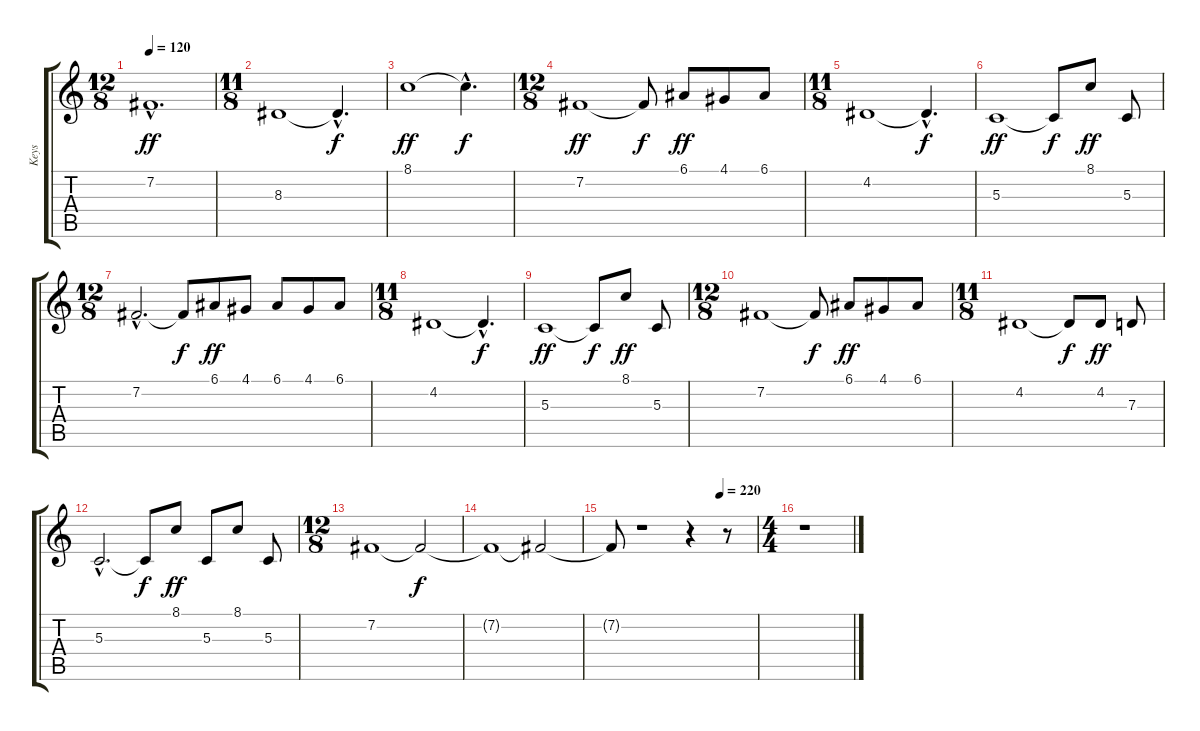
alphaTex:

\track ("Keys" "Keys") {instrument pad3polysynth}
\staff {score tabs}
\tuning (E4 B3 G3 D3 A2 E2) {hide}
\ts (12 8)
\tempo 120
\clef g2
\ks c
7.2{hac}.1{d dy ff} |
\ts (11 8)
8.3.1 8.3{hac t}.4{d dy f} |
8.1.1{dy ff} 8.1{hac t}.4{d dy f} |
\ts (12 8)
7.2.1{dy ff} 7.2{t}.8{dy f} 6.1.8{dy ff} 4.1.8 6.1.8 |
\ts (11 8)
4.2.1 4.2{hac t}.4{d dy f} |
5.3.1{dy ff} 5.3{t}.8{dy f} 8.1.8{dy ff} 5.3.8 |
\ts (12 8)
7.2{hac}.2{d} 7.2{t}.8{dy f} 6.1.8{dy ff} 4.1.8 6.1.8 4.1.8 6.1.8 |
\ts (11 8)
4.2.1 4.2{hac t}.4{d dy f} |
5.3.1{dy ff} 5.3{t}.8{dy f} 8.1.8{dy ff} 5.3.8 |
\ts (12 8)
7.2.1 7.2{t}.8{dy f} 6.1.8{dy ff} 4.1.8 6.1.8 |
\ts (11 8)
4.2.1 4.2{t}.8{dy f} 4.2.8{dy ff} 7.3.8 |
5.3{hac}.2{d} 5.3{t}.8{dy f} 8.1.8{dy ff} 5.3.8 8.1.8 5.3.8 |
\ts (12 8)
7.2.1 7.2{t}.2{dy f} |
7.2{t}.1 7.2{t}.2 |
\tempo (220 0.75)
7.2{t}.8 r.1 r.4 r.8 |
\ts (4 4)
r.1
